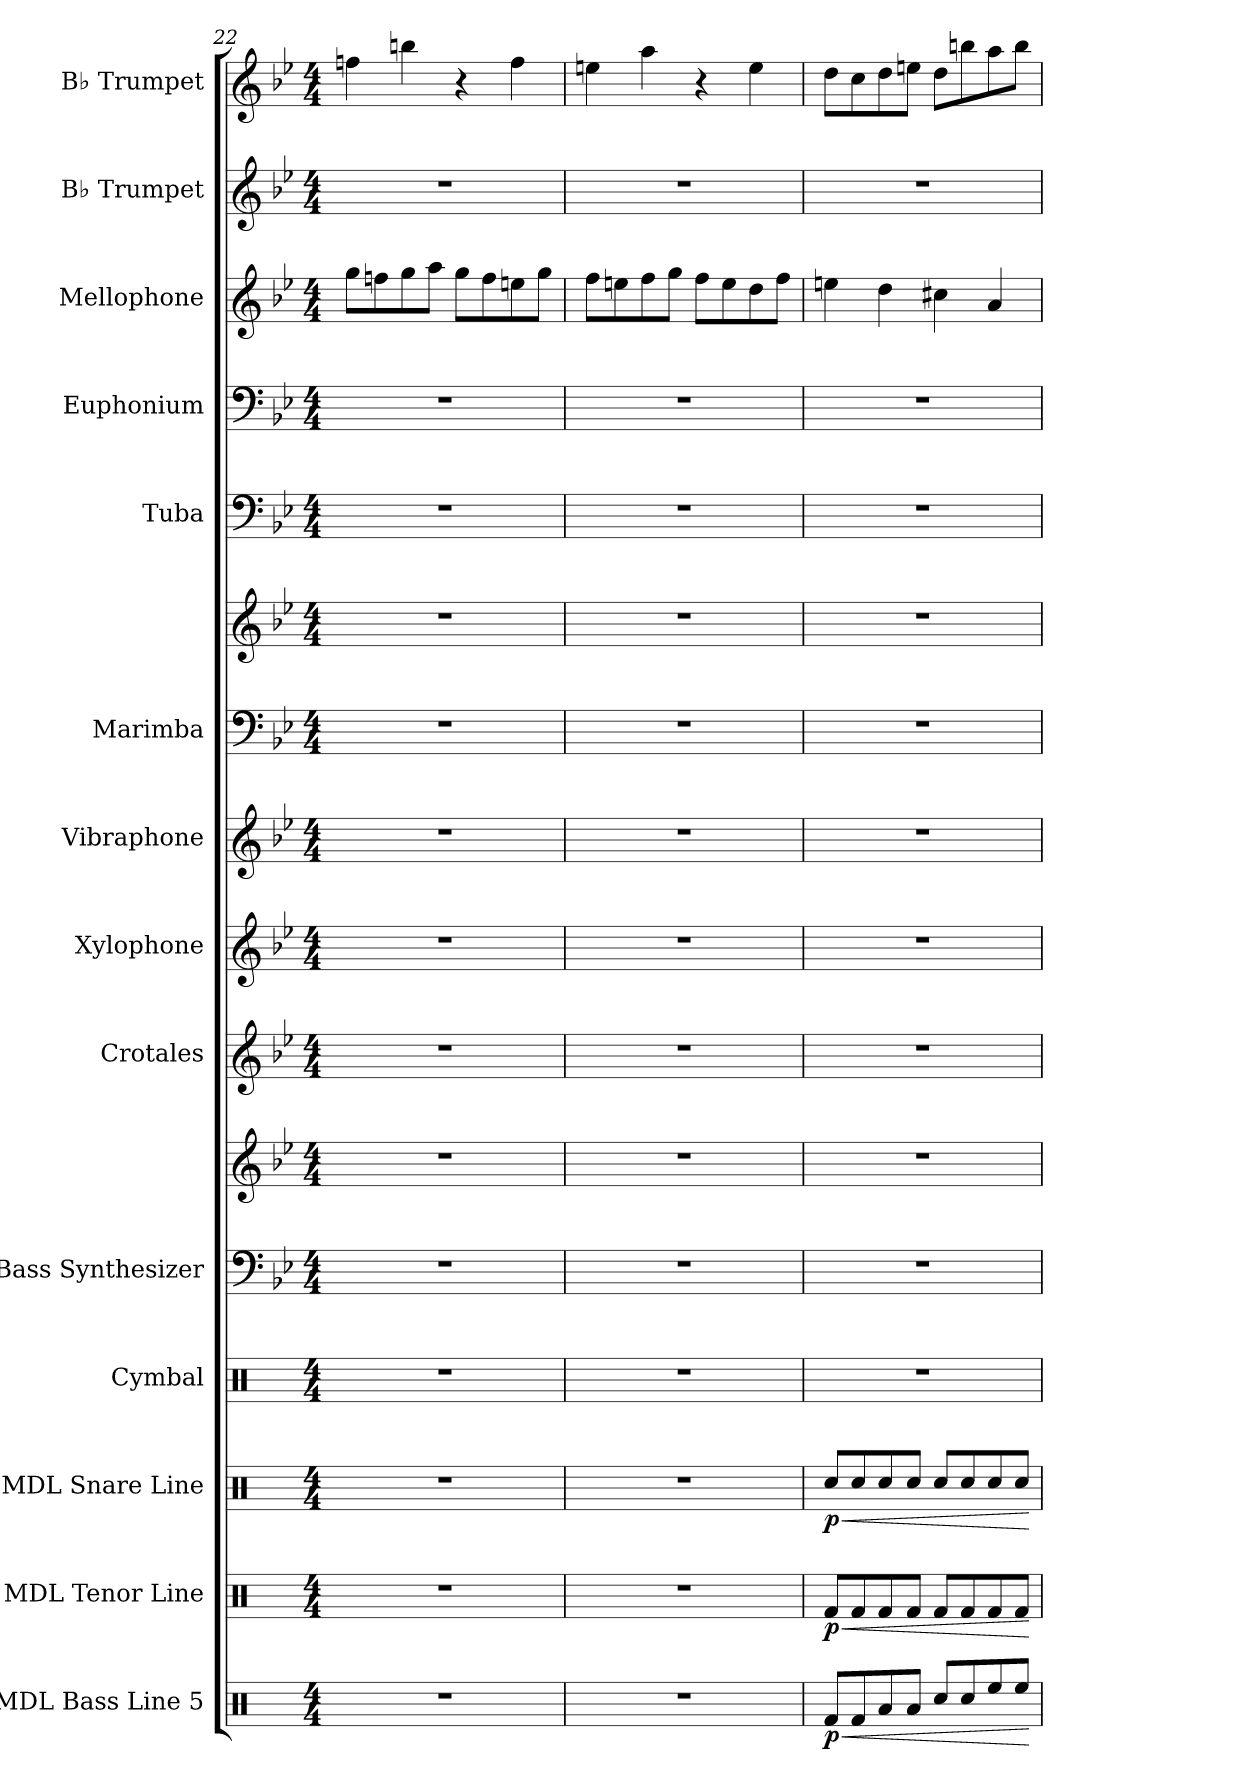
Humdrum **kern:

**kern	**dynam	**kern	**dynam	**kern	**dynam	**kern	**kern	**kern	**kern	**kern	**kern	**kern	**kern	**kern	**kern	**kern	**kern	**kern
*part14	*part14	*part13	*part13	*part12	*part12	*part11	*part10	*part10	*part9	*part8	*part7	*part6	*part6	*part5	*part4	*part3	*part2	*part1
*staff16	*staff16	*staff15	*staff15	*staff14	*staff14	*staff13	*staff12	*staff11	*staff10	*staff9	*staff8	*staff7	*staff6	*staff5	*staff4	*staff3	*staff2	*staff1
*I"MDL Bass Line 5	*	*I"MDL Tenor Line	*	*I"MDL Snare Line	*	*I"Cymbal	*I"Bass Synthesizer	*	*I"Crotales	*I"Xylophone	*I"Vibraphone	*I"Marimba	*	*I"Tuba	*I"Euphonium	*I"Mellophone	*I"B♭ Trumpet	*I"B♭ Trumpet
*I'B. L.	*	*I'T. L.	*	*I'S. L.	*	*I'Cym.	*I'Synth.	*	*I'Crot.	*I'Xyl.	*I'Vib.	*I'Mrm.	*	*I'Tba.	*I'Euph.	*I'Mello.	*I'B♭ Tpt.	*I'B♭ Tpt.
*clefX	*	*clefX	*	*clefX	*	*clefX	*clefF4	*clefG2	*clefG2	*clefG2	*clefG2	*clefF4	*clefG2	*clefF4	*clefF4	*clefG2	*clefG2	*clefG2
*	*	*	*	*	*	*	*	*	*ITrd-14c-24	*ITrd-7c-12	*	*	*	*	*	*ITrd4c7	*ITrd1c2	*ITrd1c2
*k[]	*	*k[]	*	*k[]	*	*k[]	*k[b-e-]	*k[b-e-]	*k[b-e-]	*k[b-e-]	*k[b-e-]	*k[b-e-]	*k[b-e-]	*k[b-e-]	*k[b-e-]	*k[b-e-a-]	*k[b-e-a-d-]	*k[b-e-a-d-]
*M4/4	*	*M4/4	*	*M4/4	*	*M4/4	*M4/4	*M4/4	*M4/4	*M4/4	*M4/4	*M4/4	*M4/4	*M4/4	*M4/4	*M4/4	*M4/4	*M4/4
=22	=22	=22	=22	=22	=22	=22	=22	=22	=22	=22	=22	=22	=22	=22	=22	=22	=22	=22
1r	.	1r	.	1r	.	1r	1r	1r	1r	1r	1r	1r	1r	1r	1r	8cc\L	1r	4ee-X\
.	.	.	.	.	.	.	.	.	.	.	.	.	.	.	.	8b-X\	.	.
.	.	.	.	.	.	.	.	.	.	.	.	.	.	.	.	8cc\	.	4aan\
.	.	.	.	.	.	.	.	.	.	.	.	.	.	.	.	8dd\J	.	.
.	.	.	.	.	.	.	.	.	.	.	.	.	.	.	.	8cc\L	.	4r
.	.	.	.	.	.	.	.	.	.	.	.	.	.	.	.	8b-\	.	.
.	.	.	.	.	.	.	.	.	.	.	.	.	.	.	.	8an\	.	4ee-\
.	.	.	.	.	.	.	.	.	.	.	.	.	.	.	.	8cc\J	.	.
!!LO:PB:g=z
=23	=23	=23	=23	=23	=23	=23	=23	=23	=23	=23	=23	=23	=23	=23	=23	=23	=23	=23
1r	.	1r	.	1r	.	1r	1r	1r	1r	1r	1r	1r	1r	1r	1r	8b-\L	1r	4ddn\
.	.	.	.	.	.	.	.	.	.	.	.	.	.	.	.	8an\	.	.
.	.	.	.	.	.	.	.	.	.	.	.	.	.	.	.	8b-\	.	4gg\
.	.	.	.	.	.	.	.	.	.	.	.	.	.	.	.	8cc\J	.	.
.	.	.	.	.	.	.	.	.	.	.	.	.	.	.	.	8b-\L	.	4r
.	.	.	.	.	.	.	.	.	.	.	.	.	.	.	.	8a\	.	.
.	.	.	.	.	.	.	.	.	.	.	.	.	.	.	.	8g\	.	4dd\
.	.	.	.	.	.	.	.	.	.	.	.	.	.	.	.	8b-\J	.	.
=24	=24	=24	=24	=24	=24	=24	=24	=24	=24	=24	=24	=24	=24	=24	=24	=24	=24	=24
!	!LO:HP:b	!	!LO:HP:b	!	!LO:HP:b	!	!	!	!	!	!	!	!	!	!	!	!	!
!	!LO:DY:n=1:b	!	!LO:DY:n=1:b	!	!LO:DY:n=1:b	!	!	!	!	!	!	!	!	!	!	!	!	!
8Rf/L	< p	8Rf/L	< p	8Rcc/L	< p	1r	1r	1r	1r	1r	1r	1r	1r	1r	1r	4an\	1r	8cc\L
8Rf/	.	8Rf/	.	8Rcc/	.	.	.	.	.	.	.	.	.	.	.	.	.	8b-\
8Ra/	.	8Rf/	.	8Rcc/	.	.	.	.	.	.	.	.	.	.	.	4g\	.	8cc\
8Ra/J	.	8Rf/J	.	8Rcc/J	.	.	.	.	.	.	.	.	.	.	.	.	.	8ddn\J
8Rcc/L	.	8Rf/L	.	8Rcc/L	.	.	.	.	.	.	.	.	.	.	.	4f#X\	.	8cc\L
8Rcc/	.	8Rf/	.	8Rcc/	.	.	.	.	.	.	.	.	.	.	.	.	.	8aan\
8Ree/	.	8Rf/	.	8Rcc/	.	.	.	.	.	.	.	.	.	.	.	4d/	.	8gg\
8Ree/J	.	8Rf/J	.	8Rcc/J	.	.	.	.	.	.	.	.	.	.	.	.	.	8aa\J
.	[	.	[	.	[	.	.	.	.	.	.	.	.	.	.	.	.	.
=	=	=	=	=	=	=	=	=	=	=	=	=	=	=	=	=	=	=
*-	*-	*-	*-	*-	*-	*-	*-	*-	*-	*-	*-	*-	*-	*-	*-	*-	*-	*-
